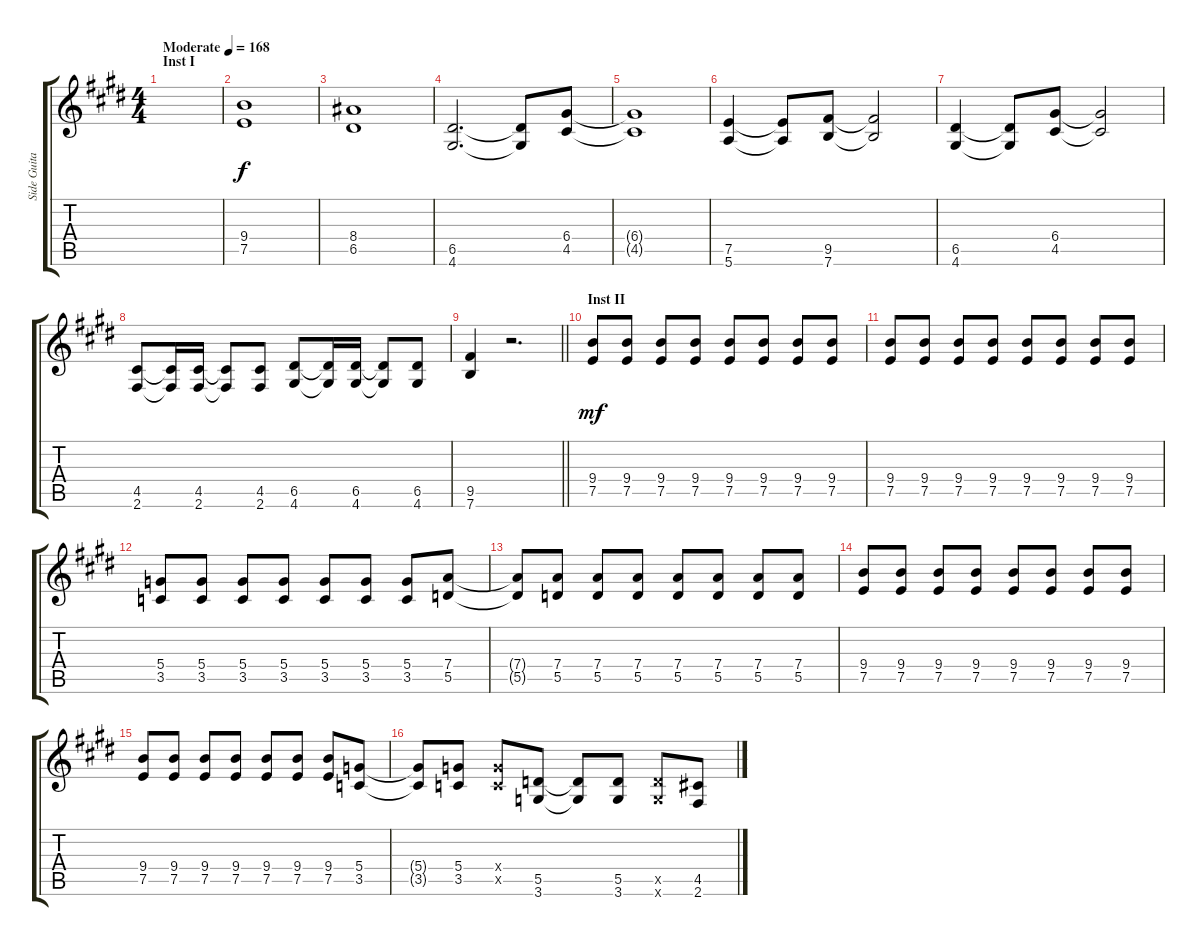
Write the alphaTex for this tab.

\track ("Side Guitar" "Side Guita") {instrument distortionguitar}
\staff {score tabs}
\tuning (E4 B3 G3 D3 A2 E2) {hide}
\ts (4 4)
\section ("" "Inst I")
\tempo (168 "Moderate")
\clef g2
\ks e
|
(9.4 7.5).1 |
(8.4 6.5).1 |
(6.5 4.6).2{d} (6.5{t} 4.6{t}).8 (6.4 4.5).8 |
(6.4{t} 4.5{t}).1 |
(7.5 5.6).4 (7.5{t} 5.6{t}).8 (9.5 7.6).8 (9.5{t} 7.6{t}).2 |
(6.5 4.6).4 (6.5{t} 4.6{t}).8 (6.4 4.5).8 (6.4{t} 4.5{t}).2 |
(4.5 2.6).8 (4.5{t} 2.6{t}).16 (4.5 2.6).16 (4.5{t} 2.6{t}).8 (4.5 2.6).8 (6.5 4.6).8 (6.5{t} 4.6{t}).16 (6.5 4.6).16 (6.5{t} 4.6{t}).8 (6.5 4.6).8 |
\barLineRight lightlight
(9.5 7.6).4 r.2{d} |
\section ("" "Inst II")
(9.4 7.5).8{dy mf} (9.4 7.5).8 (9.4 7.5).8 (9.4 7.5).8 (9.4 7.5).8 (9.4 7.5).8 (9.4 7.5).8 (9.4 7.5).8 |
(9.4 7.5).8 (9.4 7.5).8 (9.4 7.5).8 (9.4 7.5).8 (9.4 7.5).8 (9.4 7.5).8 (9.4 7.5).8 (9.4 7.5).8 |
(5.4 3.5).8 (5.4 3.5).8 (5.4 3.5).8 (5.4 3.5).8 (5.4 3.5).8 (5.4 3.5).8 (5.4 3.5).8 (7.4 5.5).8 |
(7.4{t} 5.5{t}).8 (7.4 5.5).8 (7.4 5.5).8 (7.4 5.5).8 (7.4 5.5).8 (7.4 5.5).8 (7.4 5.5).8 (7.4 5.5).8 |
(9.4 7.5).8 (9.4 7.5).8 (9.4 7.5).8 (9.4 7.5).8 (9.4 7.5).8 (9.4 7.5).8 (9.4 7.5).8 (9.4 7.5).8 |
(9.4 7.5).8 (9.4 7.5).8 (9.4 7.5).8 (9.4 7.5).8 (9.4 7.5).8 (9.4 7.5).8 (9.4 7.5).8 (5.4 3.5).8 |
(5.4{t} 3.5{t}).8 (5.4 3.5).8 (5.4{x} 3.5{x}).8 (5.5 3.6).8 (5.5{t} 3.6{t}).8 (5.5 3.6).8 (5.5{x} 3.6{x}).8 (4.5 2.6).8
